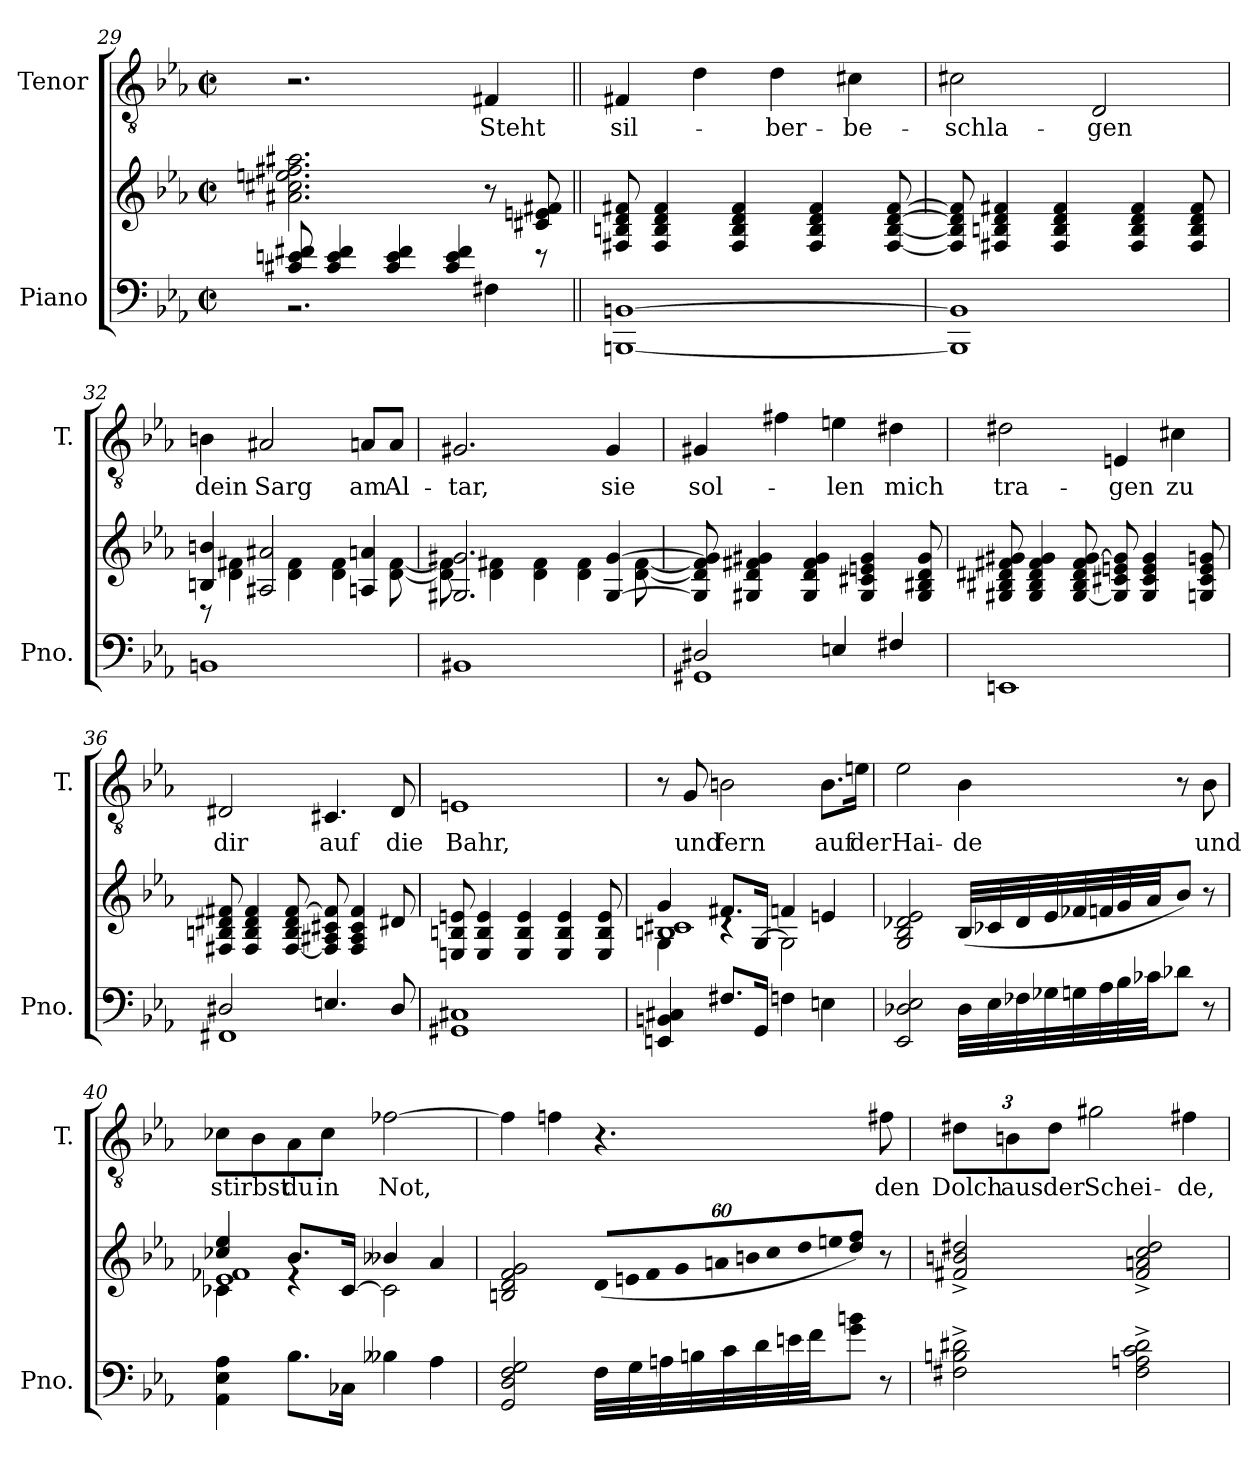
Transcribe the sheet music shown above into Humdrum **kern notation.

**kern	**kern	**kern	**text
*part2	*part2	*part1	*part1
*staff3	*staff2	*staff1	*staff1
*I"Piano	*	*I"Tenor	*
*I'Pno.	*	*I'T.	*
!!LO:PB:g=z
*clefF4	*clefG2	*clefGv2	*
*k[b-e-a-]	*k[b-e-a-]	*k[b-e-a-]	*
*M2/2	*M2/2	*M2/2	*
*met(c|)	*met(c|)	*met(c|)	*
=29	=29	=29	=29
*^	*	*	*
8c#X/ 8en/ 8f#X/	2.r	2.a#X\ 2.cc#X\ 2.een\ 2.ff#X\ 2.aa#X\	2.r	.
4c#/ 4e/ 4f#/	.	.	.	.
4c#/ 4e/ 4f#/	.	.	.	.
4c#/ 4e/ 4f#/	.	.	.	.
!	!	!	!	!LO:LY:b
.	4F#X\	8r	4F#X/	Steht
8r	.	8c#X/ 8en/ 8f#X/	.	.
*v	*v	*	*	*
=30||	=30||	=30||	=30||
!	!	!	!LO:LY:b
[1BBBn [1BBn	8F#X/ 8Bn/ 8d/ 8f#X/	4F#X/	sil-
.	4F#/ 4B/ 4d/ 4f#/	.	.
.	.	4d\	.
.	4F#/ 4B/ 4d/ 4f#/	.	.
!	!	!	!LO:LY:b
.	.	4d\	-ber-
.	4F#/ 4B/ 4d/ 4f#/	.	.
!	!	!	!LO:LY:b
.	.	4c#X\	-be-
.	[8F#/ [8B/ [8d/ [8f#/	.	.
=31	=31	=31	=31
!	!	!	!LO:LY:b
1BBB] 1BB]	8F#/] 8B/] 8d/] 8f#/]	2c#X\	-schla-
.	4F#X/ 4Bn/ 4d/ 4f#X/	.	.
.	4F#/ 4B/ 4d/ 4f#/	.	.
!	!	!	!LO:LY:b
.	.	2D/	-gen
.	4F#/ 4B/ 4d/ 4f#/	.	.
.	8F#/ 8B/ 8d/ 8f#/	.	.
=32	=32	=32	=32
*	*^	*	*
!	!	!	!	!LO:LY:b
1BBn	4Bn/ 4bn/	8r	4Bn\	dein
.	.	4d\ 4f#X\	.	.
!	!	!	!	!LO:LY:b
.	2A#X/ 2a#X/	.	2A#X/	Sarg
.	.	4d\ 4f#\	.	.
.	.	4d\ 4f#\	.	.
!	!	!	!	!LO:LY:b
.	4An/ 4an/	.	8An/L	am
!	!	!	!	!LO:LY:b
.	.	[8d\ [8f#\	8A/J	Al-
!!LO:LB:g=z
=33	=33	=33	=33	=33
!	!	!	!	!LO:LY:b
1BB#X	2.G#X/ 2.g#X/	8d\] 8f#\]	2.G#X/	-tar,
.	.	4d\ 4f#X\	.	.
.	.	4d\ 4f#\	.	.
.	.	4d\ 4f#\	.	.
!	!	!	!	!LO:LY:b
.	[4G#/ [4g#/	.	4G#/	sie
.	.	[8d\ [8f#\	.	.
=34	=34	=34	=34	=34
*^	*	*	*	*
!	!	!	!	!	!LO:LY:b
*	*	*v	*v	*	*
2D#X/	1GG#X	8G#/] 8d/] 8f#/] 8g#/]	4G#X/	sol-
.	.	4G#X/ 4d/ 4f#X/ 4g#X/	.	.
.	.	.	4f#X\	.
.	.	4G#/ 4d/ 4f#/ 4g#/	.	.
!	!	!	!	!LO:LY:b
4En/	.	.	4en\	-len
.	.	4G#/ 4c#X/ 4en/ 4g#/	.	.
!	!	!	!	!LO:LY:b
4F#X/	.	.	4d#X\	mich
.	.	8G#/ 8B#X/ 8d/ 8g#/	.	.
*v	*v	*	*	*
=35	=35	=35	=35
!	!	!	!LO:LY:b
1EEn	8G#X/ 8B#X/ 8d#X/ 8f#X/ 8g#X/	2d#X\	tra-
.	4G#/ 4B#/ 4d#/ 4f#/ 4g#/	.	.
.	[8G#/ 8B#/ 8d#/ 8f#/ [8g#/	.	.
!	!	!	!LO:LY:b
.	8G#/] 8c#X/ 8en/ 8g#/]	4En/	-gen
.	4G#/ 4c#/ 4e/ 4g#/	.	.
!	!	!	!LO:LY:b
.	.	4c#X\	zu
.	8Gn/ 8c#/ 8e/ 8gn/	.	.
!!LO:LB:g=z
=36	=36	=36	=36
*^	*	*	*
!	!	!	!	!LO:LY:b
2D#X/	1FF#X	8F#X/ 8Bn/ 8d#X/ 8f#X/	2D#X/	dir
.	.	4F#/ 4B/ 4d#/ 4f#/	.	.
.	.	[8F#/ 8B/ 8d#/ [8f#/	.	.
!	!	!	!	!LO:LY:b
4.En/	.	8F#/] 8A#X/ 8c#X/ 8f#/]	4.C#X/	auf
.	.	4F#/ 4A#/ 4c#/ 4f#/	.	.
!	!	!	!	!LO:LY:b
8D#/	.	8d#X/	8D#/	die
*v	*v	*	*	*
=37	=37	=37	=37
!	!	!	!LO:LY:b
1GG#X 1C#X	8En/ 8Bn/ 8en/	1En	Bahr,
.	4E/ 4B/ 4e/	.	.
.	4E/ 4B/ 4e/	.	.
.	4E/ 4B/ 4e/	.	.
.	8E/ 8B/ 8e/	.	.
=38	=38	=38	=38
*	*	*MM108	*
*	*^	*	*
*	*	*^	*	*
4EEn/ 4BBn/ 4C#X/	4g/	4G\	1Bn 1c#X	8r	.
!	!	!	!	!	!LO:LY:b
.	.	.	.	8G/	und
!	!	!	!	!	!LO:LY:b
8.F#X/L	8.f#X/L	4rc	.	2Bn\	fern
16GG/Jk	[16G/Jk	.	.	.	.
4Fn\	4fn/	2G\]	.	.	.
!	!	!	!	!	!LO:LY:b
4En\	4en/	.	.	8.B\L	auf
!	!	!	!	!	!LO:LY:b
.	.	.	.	16en\Jk	der
*	*v	*v	*v	*	*
!!LO:LB:g=z
=39	=39	=39	=39
!	!	!	!LO:LY:b
2EE-/ 2D-X/ 2E-/	2G/ 2B-/ 2d-X/ 2e-/	2e-\	Hai-
!	!	!	!LO:LY:b
32D-\LLL	(32B-/LLL	4B-\	-de
32E-\	32c-X/	.	.
32F-X\	32d-/	.	.
32G-X\	32e-/	.	.
32Gn\	32f-X/	.	.
32A-\	32fn/	.	.
32B-\	32g/	.	.
32c-X\JJ	32a-/JJ	.	.
8d-X\J	8b-/J)	8r	.
!	!	!	!LO:LY:b
8r	8r	8B-\	und
=40	=40	=40	=40
*	*	*MM120	*
*	*^	*	*
*	*	*^	*	*
!	!	!	!	!	!LO:LY:b
4AA-\ 4E-\ 4A-\	4cc-X/ 4ee-/	4c-X\	1e- 1f-X	8c-X\L	stirbst
.	.	.	.	8B-\	.
!	!	!	!	!	!LO:LY:b
8.B-\L	8.b-/L	4re	.	8A-\	du
!	!	!	!	!	!LO:LY:b
.	.	.	.	8c-\J	in
16C-X\Jk	[16c-/Jk	.	.	.	.
!	!	!	!	!	!LO:LY:b
4B--X\	4b--X/	2c-\]	.	[2f-X\	Not,
4A-\	4a-/	.	.	.	.
*	*v	*v	*v	*	*
=41	=41	=41	=41
2GG/ 2D/ 2F/ 2G/	2Bn/ 2d/ 2f/ 2g/	4f-\]	.
.	.	4fn\	.
*	*Xbrackettup	*	*
!	!LO:N:vis=32	!	!
32F\LLL	(1920%53d/LLL	4.r	.
!	!LO:N:vis=32	!	!
.	1920%53en/	.	.
32G\	.	.	.
!	!LO:N:vis=32	!	!
.	1920%53f/	.	.
32An\	.	.	.
!	!LO:N:vis=32	!	!
.	1920%53g/	.	.
32Bn\	.	.	.
!	!LO:N:vis=32	!	!
.	1920%53an/	.	.
32c\	.	.	.
!	!LO:N:vis=32	!	!
.	1920%53bn/	.	.
32d\	.	.	.
!	!LO:N:vis=32	!	!
.	1920%53cc/	.	.
32en\	.	.	.
!	!LO:N:vis=32	!	!
.	1920%53dd/	.	.
32f\JJ	.	.	.
!	!LO:N:vis=32	!	!
.	1920%53een/JJ	.	.
.	640ryy	.	.
8g\ 8bn\J	8dd/ 8ff/J)	.	.
!	!	!	!LO:LY:b
8r	8r	8f#X\	den
!!LO:PB:g=z
=42	=42	=42	=42
*	*	*Xbrackettup	*
!	!	!	!LO:LY:b
2F#X\^ 2Bn\^ 2d#X\^	2f#X/^ 2bn/^ 2dd#X/^	12d#X\L	Dolch
!	!	!	!LO:LY:b
.	.	12Bn\	aus
!	!	!	!LO:LY:b
.	.	12d#\J	der
*	*	*MM108	*
!	!	!	!LO:LY:b
.	.	2g#X\	Schei-
2F#\^ 2An\^ 2c\^ 2d#\^	2f#/^ 2an/^ 2cc/^ 2dd#/^	.	.
!	!	!	!LO:LY:b
.	.	4f#X\	-de,
=	=	=	=
*-	*-	*-	*-
